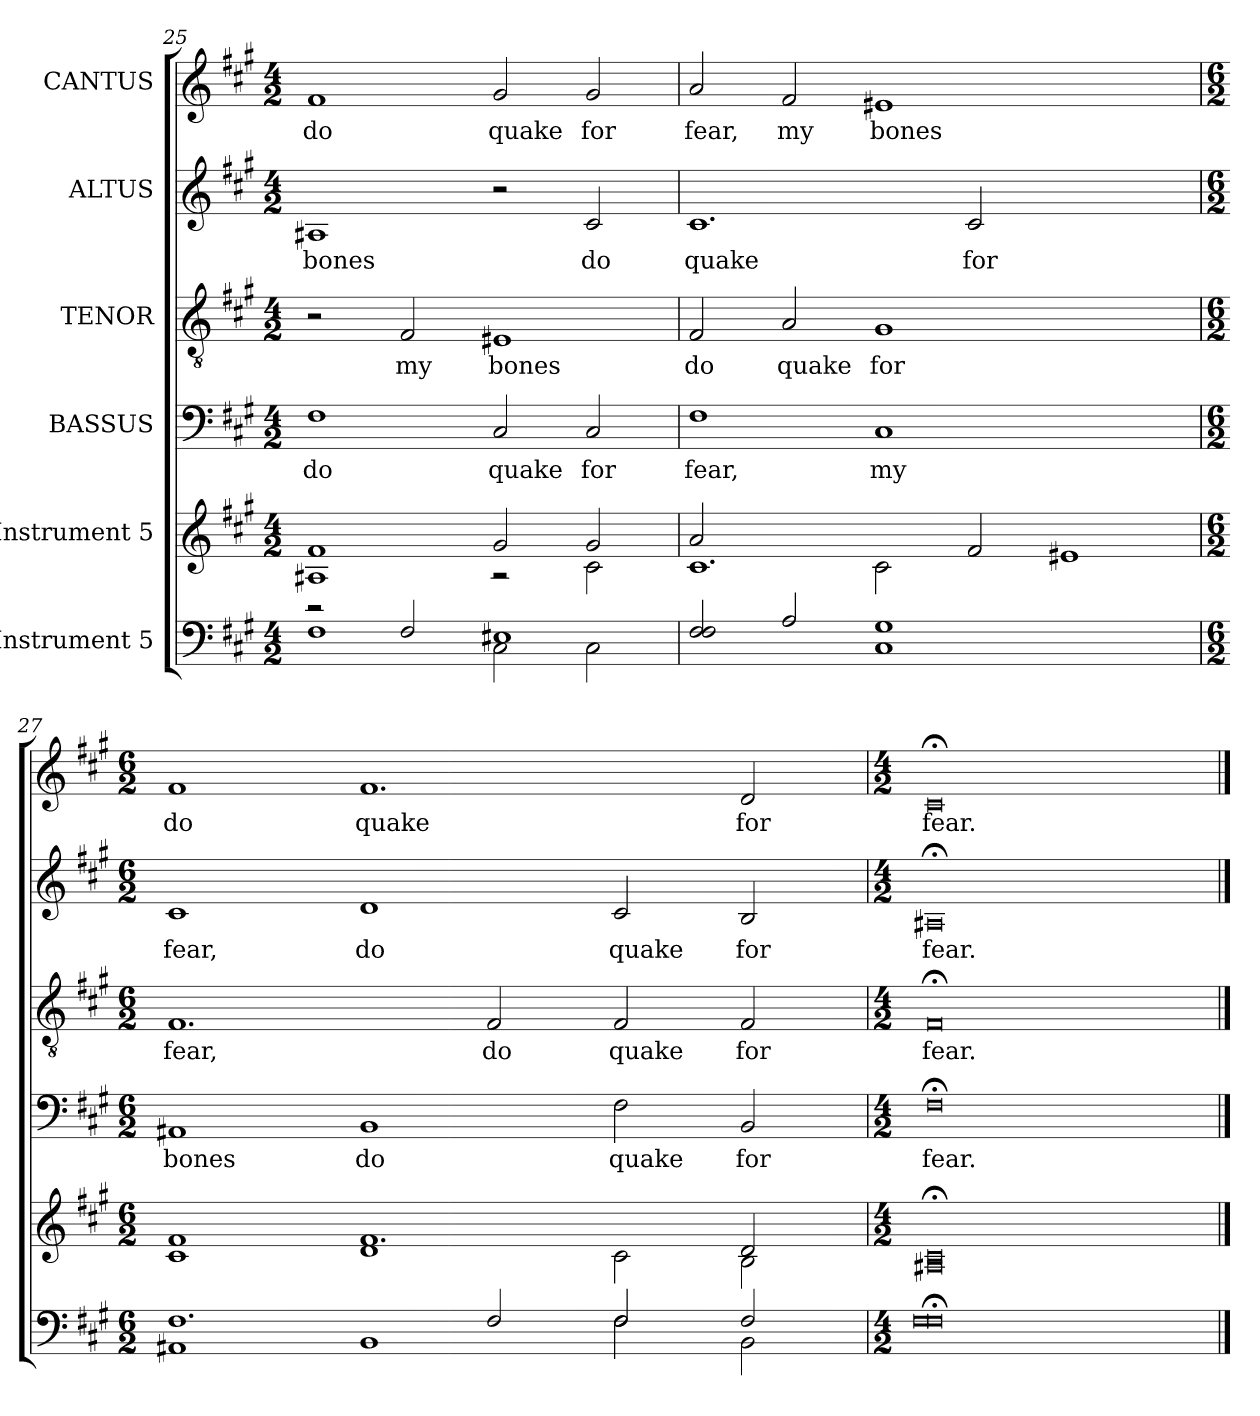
**kern	**kern	**kern	**text	**kern	**text	**kern	**text	**kern	**text
*part6	*part5	*part4	*part4	*part3	*part3	*part2	*part2	*part1	*part1
*staff6	*staff5	*staff4	*staff4	*staff3	*staff3	*staff2	*staff2	*staff1	*staff1
*I"Instrument 5	*I"Instrument 5	*I"BASSUS	*	*I"TENOR	*	*I"ALTUS	*	*I"CANTUS	*
*clefF4	*clefG2	*clefF4	*	*clefGv2	*	*clefG2	*	*clefG2	*
*ITrd-2c-3	*ITrd-2c-3	*	*	*	*	*	*	*	*
*k[]	*k[]	*k[f#c#g#]	*	*k[f#c#g#]	*	*k[f#c#g#]	*	*k[f#c#g#]	*
*C:	*C:	*A:	*	*A:	*	*A:	*	*A:	*
*M4/2	*M4/2	*M4/2	*	*M4/2	*	*M4/2	*	*M4/2	*
=25	=25	=25	=25	=25	=25	=25	=25	=25	=25
*^	*^	*	*	*	*	*	*	*	*
!	!	!	!	!	!LO:LY:b:cj	!	!	!	!LO:LY:b:cj	!	!LO:LY:b:cj
2r	1A	1a	1c#X	1F#	do	2r	.	1A#X	bones	1f#	do
!	!	!	!	!	!	!	!LO:LY:b:cj	!	!	!	!
2A/	.	.	.	.	.	2F#/	my	.	.	.	.
!	!	!	!	!	!LO:LY:b:cj	!	!LO:LY:b:cj	!	!	!	!LO:LY:b:cj
1G#X	2E\	2b/	2r	2C#/	quake	1E#X	bones	2r	.	2g#/	quake
!	!	!	!	!	!LO:LY:b:cj	!	!	!	!LO:LY:b:cj	!	!LO:LY:b:cj
.	2E\	2b/	2e\	2C#/	for	.	.	2c#/	do	2g#/	for
=26	=26	=26	=26	=26	=26	=26	=26	=26	=26	=26	=26
*	*	*	*^	*	*	*	*	*	*	*	*
!	!	!	!	!	!	!LO:LY:b:cj	!	!LO:LY:b:cj	!	!LO:LY:b:cj	!	!LO:LY:b:cj
*v	*v	*	*	*	*	*	*	*	*	*	*	*
2A/ 2A/	1.e	2cc/	1ryy	1F#	fear,	2F#/	do	1.c#	quake	2a/	fear,
!	!	!	!	!	!	!	!LO:LY:b:cj	!	!	!	!LO:LY:b:cj
2c/	.	1ryy	.	.	.	2A/	quake	.	.	2f#/	my
!	!	!	!	!	!LO:LY:b:cj	!	!LO:LY:b:cj	!	!	!	!LO:LY:b:cj
1E 1B	.	.	2e\	1C#	my	1G#	for	.	.	1e#X	bones
!	!	!	!	!	!	!	!	!	!LO:LY:b:cj	!	!
.	2a/	1.ryy	1.ryy	.	.	.	.	2c#/	for	.	.
1ryy	1g#X	.	.	1ryy	.	1ryy	.	1ryy	.	1ryy	.
*	*v	*v	*v	*	*	*	*	*	*	*	*
=27	=27	=27	=27	=27	=27	=27	=27	=27	=27
*M6/2	*M6/2	*M6/2	*	*M6/2	*	*M6/2	*	*M6/2	*
*^	*^	*	*	*	*	*	*	*	*
!	!	!	!	!	!LO:LY:b:cj	!	!LO:LY:b:cj	!	!LO:LY:b:cj	!	!LO:LY:b:cj
1.A	1C#X	1e	1a	1AA#X	bones	1.F#	fear,	1c#	fear,	1f#	do
!	!	!	!	!	!LO:LY:b:cj	!	!	!	!LO:LY:b:cj	!	!LO:LY:b:cj
.	1D	1.a	1f	1BB	do	.	.	1d	do	1.f#	quake
!	!	!	!	!	!	!	!LO:LY:b:cj	!	!	!	!
2A/	.	.	.	.	.	2F#/	do	.	.	.	.
!	!	!	!	!	!LO:LY:b:cj	!	!LO:LY:b:cj	!	!LO:LY:b:cj	!	!
2A/	2A\	.	2e\	2F#\	quake	2F#/	quake	2c#/	quake	.	.
!	!	!	!	!	!LO:LY:b:cj	!	!LO:LY:b:cj	!	!LO:LY:b:cj	!	!LO:LY:b:cj
2A/	2D\	2f/	2d\	2BB/	for	2F#/	for	2B/	for	2d/	for
*v	*v	*	*	*	*	*	*	*	*	*	*
*	*v	*v	*	*	*	*	*	*	*	*
=28	=28	=28	=28	=28	=28	=28	=28	=28	=28
*M4/2	*M4/2	*M4/2	*	*M4/2	*	*M4/2	*	*M4/2	*
*^	*^	*	*	*	*	*	*	*	*
!	!	!	!	!	!LO:LY:b:cj	!	!LO:LY:b:cj	!	!LO:LY:b:cj	!	!LO:LY:b:cj
*v	*v	*	*	*	*	*	*	*	*	*	*
*	*v	*v	*	*	*	*	*	*	*	*
0A;< 0A;<	0c#X;< 0e;<	0F#;<	fear.	0F#;<	fear.	0A#X;<	fear.	0c#;<	fear.
==	==	==	==	==	==	==	==	==	==
*-	*-	*-	*-	*-	*-	*-	*-	*-	*-
